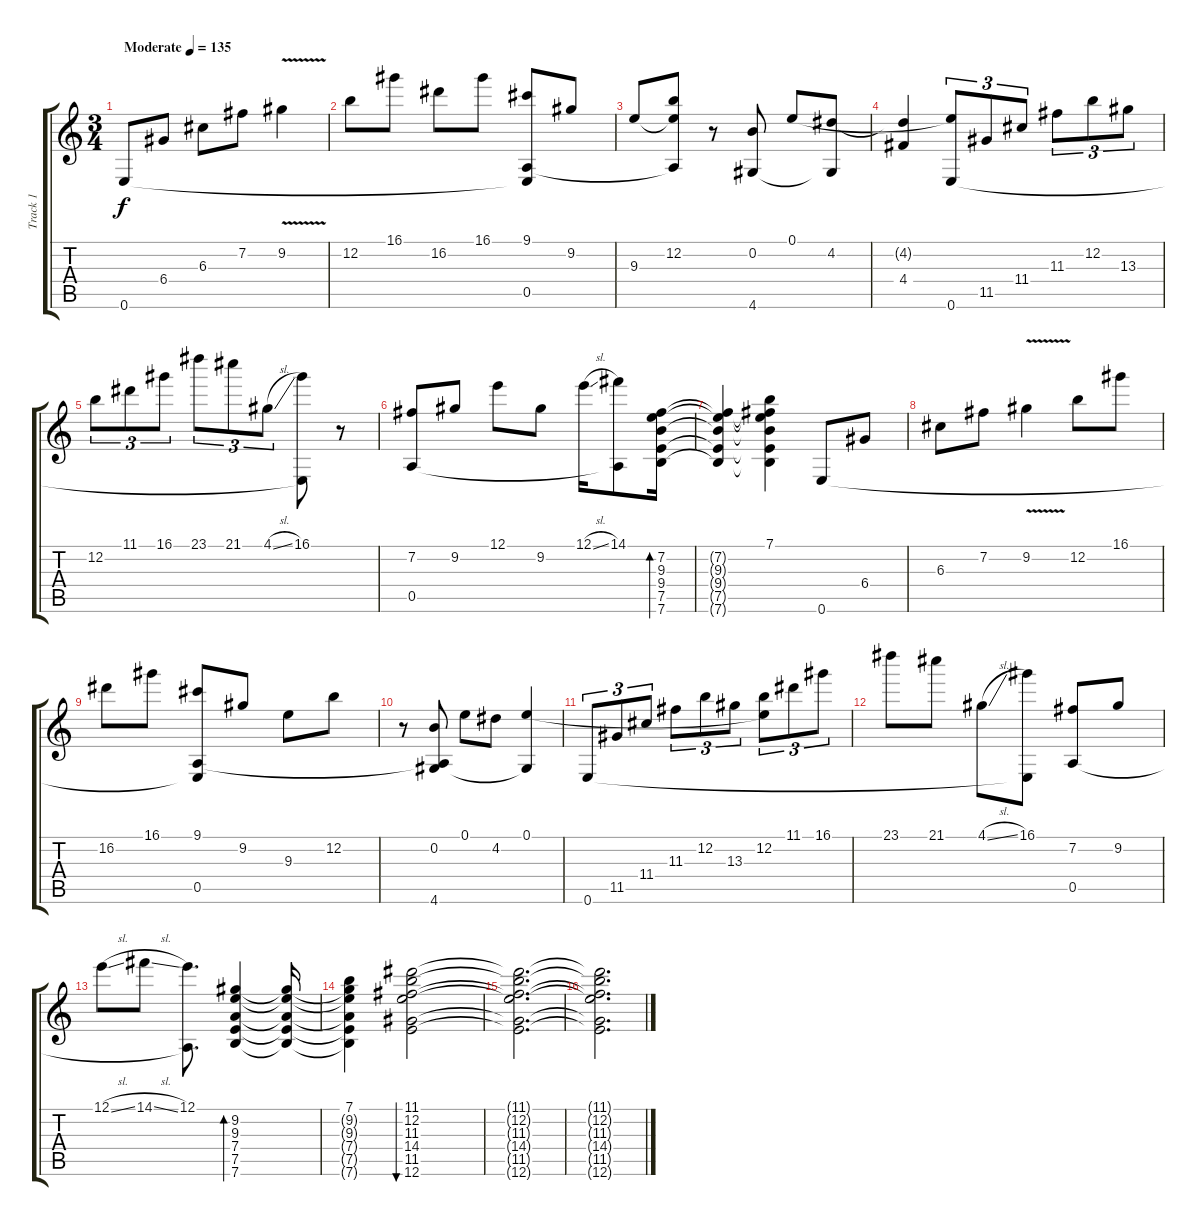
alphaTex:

\track ("Track 1" "Track 1") {instrument electricguitarjazz}
\staff {score tabs}
\tuning (E4 B3 G3 D3 A2 E2) {hide}
\ts (3 4)
\tempo (135 "Moderate")
\clef g2
\ks c
0.6.8{dy f instrument electricguitarjazz} 6.4.8 6.3.8 7.2.8 9.2{v}.4 |
12.2.8 16.1.8 16.2.8 16.1.8 (9.1 0.5 0.6{t}).8 9.2.8 |
9.3.8 (12.2 9.3{t} 0.5{t}).8 r.8 (0.2 4.6).8 0.1.8 (4.2 4.6{t}).8 |
(4.2{t} 4.4).4 (0.1{t} 0.6).8{tu (3 2)} 11.5.8{tu (3 2)} 11.4.8{tu (3 2)} 11.3.8{tu (3 2)} 12.2.8{tu (3 2)} 13.3.8{tu (3 2)} |
12.2.8{tu (3 2)} 11.1.8{tu (3 2)} 16.1.8{tu (3 2)} 23.1.8{tu (3 2)} 21.1.8{tu (3 2)} 4.1{sl}.8{tu (3 2)} (16.1 0.6{t}).8 r.8 |
(7.2 0.5).8 9.2.8 12.1.8 9.2.8 12.1{sl}.16 (14.1 0.5{t}).8 (7.2 9.3 9.4 7.5 7.6).16{bd 240} |
(7.2{t} 9.3{t} 9.4{t} 7.5{t} 7.6{t}).4 (7.1 7.2{t} 9.3{t} 9.4{t} 7.5{t} 7.6{t}).4 0.6.8 6.4.8 |
6.3.8 7.2.8 9.2{v}.4 12.2.8 16.1.8 |
16.2.8 16.1.8 (9.1 0.5 0.6{t}).8 9.2.8 9.3.8 12.2.8 |
r.8 (0.2 0.5{t} 4.6).8 0.1.8 4.2.8 (0.1 4.6{t}).4 |
0.6.8{tu (3 2)} 11.5.8{tu (3 2)} 11.4.8{tu (3 2)} 11.3.8{tu (3 2)} 12.2.8{tu (3 2)} 13.3.8{tu (3 2)} (0.1{t} 12.2).8{tu (3 2)} 11.1.8{tu (3 2)} 16.1.8{tu (3 2)} |
23.1.8 21.1.8 4.1{sl}.8 (16.1 0.6{t}).8 (7.2 0.5).8 9.2.8 |
12.1{sl}.8 14.1{sl}.8 (12.1 0.5{t}).8{d} (9.2 9.3 7.4 7.5 7.6).4{bd 240} (9.2{t} 9.3{t} 7.4{t} 7.5{t} 7.6{t}).16 |
(7.1 9.2{t} 9.3{t} 7.4{t} 7.5{t} 7.6{t}).4 (11.1 12.2 11.3 14.4 11.5 12.6).2{bu 480} |
(11.1{t} 12.2{t} 11.3{t} 14.4{t} 11.5{t} 12.6{t}).2{d} |
(11.1{t} 12.2{t} 11.3{t} 14.4{t} 11.5{t} 12.6{t}).2{d}
